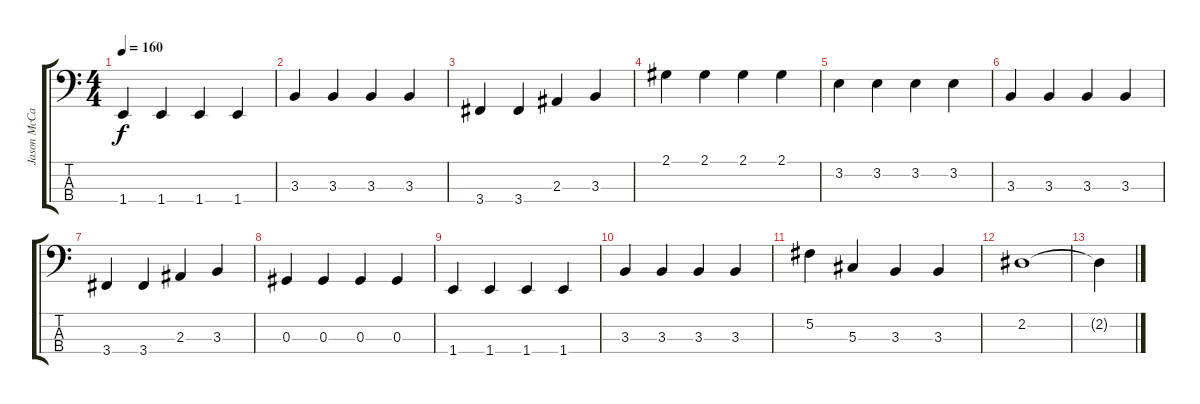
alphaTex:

\track ("Jason McCaslin (Cone)" "Jason McCa") {instrument electricbassfinger}
\staff {score tabs}
\tuning (Gb2 Db2 Ab1 Eb1) {hide}
\ts (4 4)
\tempo 160
\clef f4
\ks c
1.4.4{dy f} 1.4.4 1.4.4 1.4.4 |
3.3.4 3.3.4 3.3.4 3.3.4 |
3.4.4 3.4.4 2.3.4 3.3.4 |
2.1.4 2.1.4 2.1.4 2.1.4 |
3.2.4 3.2.4 3.2.4 3.2.4 |
3.3.4 3.3.4 3.3.4 3.3.4 |
3.4.4 3.4.4 2.3.4 3.3.4 |
0.3.4 0.3.4 0.3.4 0.3.4 |
1.4.4 1.4.4 1.4.4 1.4.4 |
3.3.4 3.3.4 3.3.4 3.3.4 |
5.2.4 5.3.4 3.3.4 3.3.4 |
2.2.1 |
2.2{t}.4
